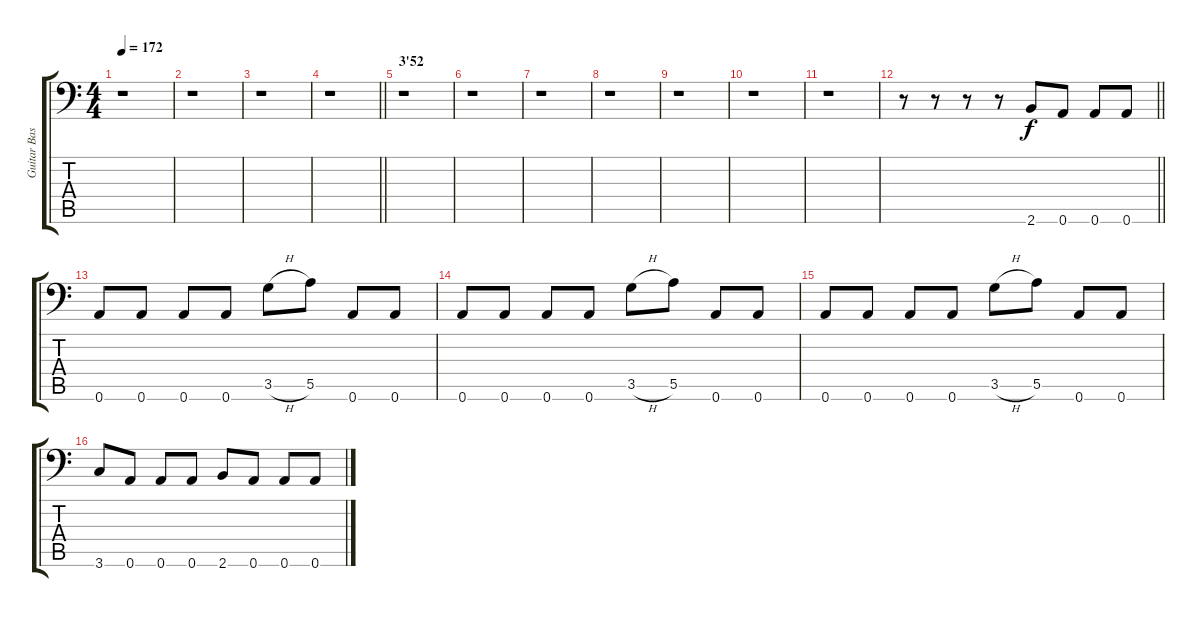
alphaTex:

\track ("Guitar Bass" "Guitar Bas") {instrument electricbassfinger}
\staff {score tabs}
\tuning (B3 Gb3 D3 A2 E2 A1) {hide}
\ts (4 4)
\tempo 172
\clef f4
\ks c
r.1{dy f} |
r.1 |
r.1 |
\barLineRight lightlight
r.1 |
\section ("" "3'52")
r.1 |
r.1 |
r.1 |
r.1 |
r.1 |
r.1 |
r.1 |
\barLineRight lightlight
r.8 r.8 r.8 r.8 2.6.8 0.6.8 0.6.8 0.6.8 |
0.6.8 0.6.8 0.6.8 0.6.8 3.5{h}.8 5.5.8 0.6.8 0.6.8 |
0.6.8 0.6.8 0.6.8 0.6.8 3.5{h}.8 5.5.8 0.6.8 0.6.8 |
0.6.8 0.6.8 0.6.8 0.6.8 3.5{h}.8 5.5.8 0.6.8 0.6.8 |
3.6.8 0.6.8 0.6.8 0.6.8 2.6.8 0.6.8 0.6.8 0.6.8
